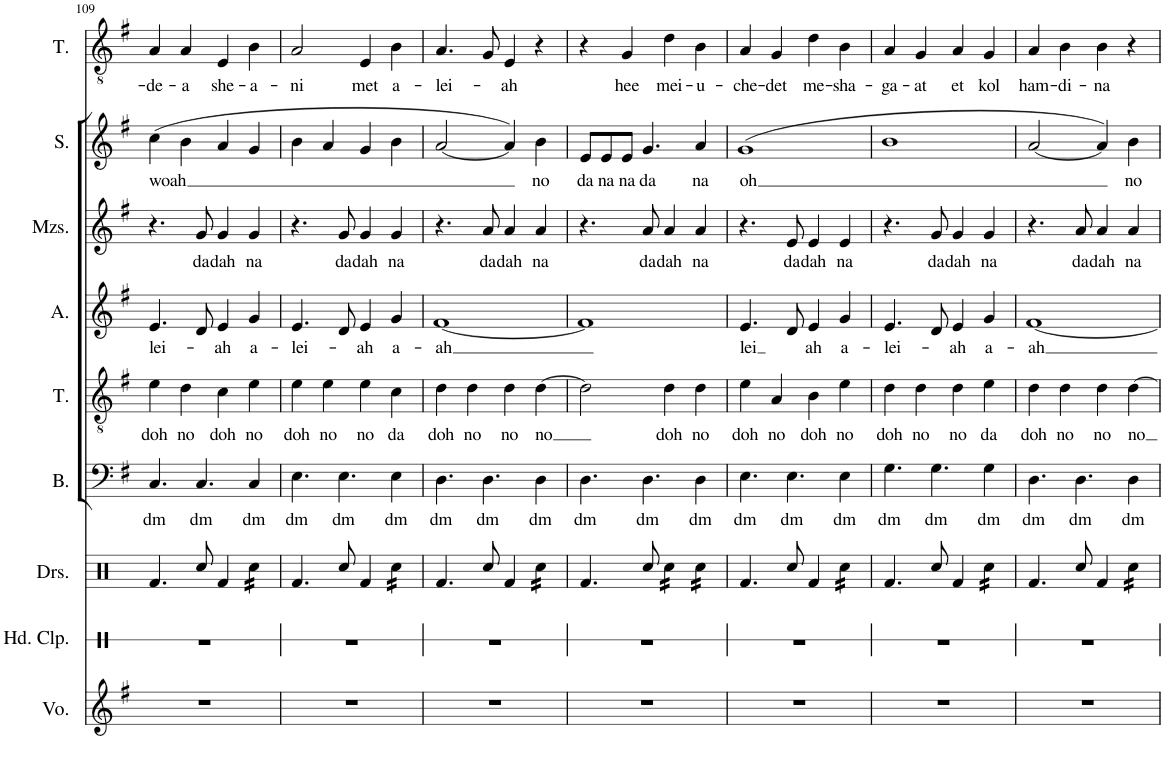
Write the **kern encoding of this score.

**kern	**kern	**kern	**kern	**text	**kern	**text	**kern	**text	**kern	**text	**kern	**text	**kern	**text
*part9	*part8	*part7	*part6	*part6	*part5	*part5	*part4	*part4	*part3	*part3	*part2	*part2	*part1	*part1
*staff9	*staff8	*staff7	*staff6	*staff6	*staff5	*staff5	*staff4	*staff4	*staff3	*staff3	*staff2	*staff2	*staff1	*staff1
*I"Voice	*I"Hand Clap	*I"Drumset	*I"Bass	*	*I"Tenor	*	*I"Alto	*	*I"Mezzo-soprano	*	*I"Soprano	*	*I"Tenor	*
*I'Vo.	*I'Hd. Clp.	*I'Drs.	*I'B.	*	*I'T.	*	*I'A.	*	*I'Mzs.	*	*I'S.	*	*I'T.	*
!!LO:PB:g=z
*clefG2	*clefX	*clefX	*clefF4	*	*clefGv2	*	*clefG2	*	*clefG2	*	*clefG2	*	*clefGv2	*
*k[f#]	*k[]	*k[]	*k[f#]	*	*k[f#]	*	*k[f#]	*	*k[f#]	*	*k[f#]	*	*k[f#]	*
*M4/4	*M4/4	*M4/4	*M4/4	*	*M4/4	*	*M4/4	*	*M4/4	*	*M4/4	*	*M4/4	*
*met(c)	*met(c)	*met(c)	*met(c)	*	*met(c)	*	*met(c)	*	*met(c)	*	*met(c)	*	*met(c)	*
=109	=109	=109	=109	=109	=109	=109	=109	=109	=109	=109	=109	=109	=109	=109
!	!	!	!	!LO:LY:b	!	!LO:LY:b	!	!LO:LY:b	!	!	!	!LO:LY:b	!	!LO:LY:b
1r	1r	4.Rf/	4.C/	dm	4e\	doh	4.e/	lei-	4.r	.	(4cc\	woah	4A/	-de-
!	!	!	!	!	!	!LO:LY:b	!	!	!	!	!	!	!	!LO:LY:b
.	.	.	.	.	4d\	no	.	.	.	.	4b\	.	4A/	-a
!	!	!	!	!LO:LY:b	!	!	!	!	!	!LO:LY:b	!	!	!	!
.	.	8Rcc/	4.C/	dm	.	.	8d/	.	8g/	da	.	.	.	.
!	!	!	!	!	!	!LO:LY:b	!	!LO:LY:b	!	!LO:LY:b	!	!	!	!LO:LY:b
.	.	4Rf/	.	.	4c\	doh	4e/	-ah	4g/	dah	4a/	.	4E/	she-
!	!	!	!	!LO:LY:b	!	!LO:LY:b	!	!LO:LY:b	!	!LO:LY:b	!	!	!	!LO:LY:b
*	*	*tremolo	*	*	*	*	*	*	*	*	*	*	*	*
.	.	16Rcc\LL	4C/	dm	4e\	no	4g/	a-	4g/	na	4g/	.	4B\	-a-
.	.	16Rcc\	.	.	.	.	.	.	.	.	.	.	.	.
.	.	16Rcc\	.	.	.	.	.	.	.	.	.	.	.	.
.	.	16Rcc\JJ	.	.	.	.	.	.	.	.	.	.	.	.
*	*	*Xtremolo	*	*	*	*	*	*	*	*	*	*	*	*
=110	=110	=110	=110	=110	=110	=110	=110	=110	=110	=110	=110	=110	=110	=110
!	!	!	!	!LO:LY:b	!	!LO:LY:b	!	!LO:LY:b	!	!	!	!	!	!LO:LY:b
1r	1r	4.Rf/	4.E\	dm	4e\	doh	4.e/	-lei-	4.r	.	4b\	.	2A/	-ni
!	!	!	!	!	!	!LO:LY:b	!	!	!	!	!	!	!	!
.	.	.	.	.	4e\	no	.	.	.	.	4a/	.	.	.
!	!	!	!	!LO:LY:b	!	!	!	!	!	!LO:LY:b	!	!	!	!
.	.	8Rcc/	4.E\	dm	.	.	8d/	.	8g/	da	.	.	.	.
!	!	!	!	!	!	!LO:LY:b	!	!LO:LY:b	!	!LO:LY:b	!	!	!	!LO:LY:b
.	.	4Rf/	.	.	4e\	no	4e/	-ah	4g/	dah	4g/	.	4E/	met
!	!	!	!	!LO:LY:b	!	!LO:LY:b	!	!LO:LY:b	!	!LO:LY:b	!	!	!	!LO:LY:b
*	*	*tremolo	*	*	*	*	*	*	*	*	*	*	*	*
.	.	16Rcc\LL	4E\	dm	4c\	da	4g/	a-	4g/	na	4b\	.	4B\	a-
.	.	16Rcc\	.	.	.	.	.	.	.	.	.	.	.	.
.	.	16Rcc\	.	.	.	.	.	.	.	.	.	.	.	.
.	.	16Rcc\JJ	.	.	.	.	.	.	.	.	.	.	.	.
*	*	*Xtremolo	*	*	*	*	*	*	*	*	*	*	*	*
=111	=111	=111	=111	=111	=111	=111	=111	=111	=111	=111	=111	=111	=111	=111
!	!	!	!	!LO:LY:b	!	!LO:LY:b	!	!LO:LY:b	!	!	!	!	!	!LO:LY:b
1r	1r	4.Rf/	4.D\	dm	4d\	doh	[1f#	-ah	4.r	.	[2a/	.	4.A/	-lei-
!	!	!	!	!	!	!LO:LY:b	!	!	!	!	!	!	!	!
.	.	.	.	.	4d\	no	.	.	.	.	.	.	.	.
!	!	!	!	!LO:LY:b	!	!	!	!	!	!LO:LY:b	!	!	!	!
.	.	8Rcc/	4.D\	dm	.	.	.	.	8a/	da	.	.	8G/	.
!	!	!	!	!	!	!LO:LY:b	!	!	!	!LO:LY:b	!	!	!	!LO:LY:b
.	.	4Rf/	.	.	4d\	no	.	.	4a/	dah	4a/])	.	4E/	-ah
!	!	!	!	!LO:LY:b	!	!LO:LY:b	!	!	!	!LO:LY:b	!	!LO:LY:b	!	!
*	*	*tremolo	*	*	*	*	*	*	*	*	*	*	*	*
.	.	16Rcc\LL	4D\	dm	[4d\	no	.	.	4a/	na	4b\	no	4r	.
.	.	16Rcc\	.	.	.	.	.	.	.	.	.	.	.	.
.	.	16Rcc\	.	.	.	.	.	.	.	.	.	.	.	.
.	.	16Rcc\JJ	.	.	.	.	.	.	.	.	.	.	.	.
*	*	*Xtremolo	*	*	*	*	*	*	*	*	*	*	*	*
=112	=112	=112	=112	=112	=112	=112	=112	=112	=112	=112	=112	=112	=112	=112
!	!	!	!	!LO:LY:b	!	!	!	!	!	!	!	!LO:LY:b	!	!
1r	1r	4.Rf/	4.D\	dm	2d\]	.	1f#]	.	4.r	.	8e/L	da	4r	.
!	!	!	!	!	!	!	!	!	!	!	!	!LO:LY:b	!	!
.	.	.	.	.	.	.	.	.	.	.	8e/	na	.	.
!	!	!	!	!	!	!	!	!	!	!	!	!LO:LY:b	!	!LO:LY:b
.	.	.	.	.	.	.	.	.	.	.	8e/J	na	4G/	hee
!	!	!	!	!LO:LY:b	!	!	!	!	!	!LO:LY:b	!	!LO:LY:b	!	!
.	.	8Rcc/	4.D\	dm	.	.	.	.	8a/	da	4.g/	da	.	.
!	!	!	!	!	!	!LO:LY:b	!	!	!	!LO:LY:b	!	!	!	!LO:LY:b
*	*	*tremolo	*	*	*	*	*	*	*	*	*	*	*	*
.	.	16Rcc\LL	.	.	4d\	doh	.	.	4a/	dah	.	.	4d\	mei-
.	.	16Rcc\	.	.	.	.	.	.	.	.	.	.	.	.
.	.	16Rcc\	.	.	.	.	.	.	.	.	.	.	.	.
.	.	16Rcc\JJ	.	.	.	.	.	.	.	.	.	.	.	.
!	!	!	!	!LO:LY:b	!	!LO:LY:b	!	!	!	!LO:LY:b	!	!LO:LY:b	!	!LO:LY:b
.	.	16Rcc\LL	4D\	dm	4d\	no	.	.	4a/	na	4a/	na	4B\	-u-
.	.	16Rcc\	.	.	.	.	.	.	.	.	.	.	.	.
.	.	16Rcc\	.	.	.	.	.	.	.	.	.	.	.	.
.	.	16Rcc\JJ	.	.	.	.	.	.	.	.	.	.	.	.
*	*	*Xtremolo	*	*	*	*	*	*	*	*	*	*	*	*
=113	=113	=113	=113	=113	=113	=113	=113	=113	=113	=113	=113	=113	=113	=113
!	!	!	!	!LO:LY:b	!	!LO:LY:b	!	!LO:LY:b	!	!	!	!LO:LY:b	!	!LO:LY:b
1r	1r	4.Rf/	4.E\	dm	4e\	doh	4.e/	-lei	4.r	.	(1g	oh	4A/	-che-
!	!	!	!	!	!	!LO:LY:b	!	!	!	!	!	!	!	!LO:LY:b
.	.	.	.	.	4A/	no	.	.	.	.	.	.	4G/	-det
!	!	!	!	!LO:LY:b	!	!	!	!	!	!LO:LY:b	!	!	!	!
.	.	8Rcc/	4.E\	dm	.	.	8d/	.	8e/	da	.	.	.	.
!	!	!	!	!	!	!LO:LY:b	!	!LO:LY:b	!	!LO:LY:b	!	!	!	!LO:LY:b
.	.	4Rf/	.	.	4B\	doh	4e/	-ah	4e/	dah	.	.	4d\	me-
!	!	!	!	!LO:LY:b	!	!LO:LY:b	!	!LO:LY:b	!	!LO:LY:b	!	!	!	!LO:LY:b
*	*	*tremolo	*	*	*	*	*	*	*	*	*	*	*	*
.	.	16Rcc\LL	4E\	dm	4e\	no	4g/	a-	4e/	na	.	.	4B\	-sha-
.	.	16Rcc\	.	.	.	.	.	.	.	.	.	.	.	.
.	.	16Rcc\	.	.	.	.	.	.	.	.	.	.	.	.
.	.	16Rcc\JJ	.	.	.	.	.	.	.	.	.	.	.	.
*	*	*Xtremolo	*	*	*	*	*	*	*	*	*	*	*	*
=114	=114	=114	=114	=114	=114	=114	=114	=114	=114	=114	=114	=114	=114	=114
!	!	!	!	!LO:LY:b	!	!LO:LY:b	!	!LO:LY:b	!	!	!	!	!	!LO:LY:b
1r	1r	4.Rf/	4.G\	dm	4d\	doh	4.e/	-lei-	4.r	.	1b	.	4A/	-ga-
!	!	!	!	!	!	!LO:LY:b	!	!	!	!	!	!	!	!LO:LY:b
.	.	.	.	.	4d\	no	.	.	.	.	.	.	4G/	-at
!	!	!	!	!LO:LY:b	!	!	!	!	!	!LO:LY:b	!	!	!	!
.	.	8Rcc/	4.G\	dm	.	.	8d/	.	8g/	da	.	.	.	.
!	!	!	!	!	!	!LO:LY:b	!	!LO:LY:b	!	!LO:LY:b	!	!	!	!LO:LY:b
.	.	4Rf/	.	.	4d\	no	4e/	-ah	4g/	dah	.	.	4A/	et
!	!	!	!	!LO:LY:b	!	!LO:LY:b	!	!LO:LY:b	!	!LO:LY:b	!	!	!	!LO:LY:b
*	*	*tremolo	*	*	*	*	*	*	*	*	*	*	*	*
.	.	16Rcc\LL	4G\	dm	4e\	da	4g/	a-	4g/	na	.	.	4G/	kol
.	.	16Rcc\	.	.	.	.	.	.	.	.	.	.	.	.
.	.	16Rcc\	.	.	.	.	.	.	.	.	.	.	.	.
.	.	16Rcc\JJ	.	.	.	.	.	.	.	.	.	.	.	.
*	*	*Xtremolo	*	*	*	*	*	*	*	*	*	*	*	*
=115	=115	=115	=115	=115	=115	=115	=115	=115	=115	=115	=115	=115	=115	=115
!	!	!	!	!LO:LY:b	!	!LO:LY:b	!	!LO:LY:b	!	!	!	!	!	!LO:LY:b
1r	1r	4.Rf/	4.D\	dm	4d\	doh	[1f#	-ah	4.r	.	[2a/	.	4A/	ham-
!	!	!	!	!	!	!LO:LY:b	!	!	!	!	!	!	!	!LO:LY:b
.	.	.	.	.	4d\	no	.	.	.	.	.	.	4B\	-di-
!	!	!	!	!LO:LY:b	!	!	!	!	!	!LO:LY:b	!	!	!	!
.	.	8Rcc/	4.D\	dm	.	.	.	.	8a/	da	.	.	.	.
!	!	!	!	!	!	!LO:LY:b	!	!	!	!LO:LY:b	!	!	!	!LO:LY:b
.	.	4Rf/	.	.	4d\	no	.	.	4a/	dah	4a/])	.	4B\	-na
!	!	!	!	!LO:LY:b	!	!LO:LY:b	!	!	!	!LO:LY:b	!	!LO:LY:b	!	!
*	*	*tremolo	*	*	*	*	*	*	*	*	*	*	*	*
.	.	16Rcc\LL	4D\	dm	[4d\	no	.	.	4a/	na	4b\	no	4r	.
.	.	16Rcc\	.	.	.	.	.	.	.	.	.	.	.	.
.	.	16Rcc\	.	.	.	.	.	.	.	.	.	.	.	.
.	.	16Rcc\JJ	.	.	.	.	.	.	.	.	.	.	.	.
*	*	*Xtremolo	*	*	*	*	*	*	*	*	*	*	*	*
=	=	=	=	=	=	=	=	=	=	=	=	=	=	=
*-	*-	*-	*-	*-	*-	*-	*-	*-	*-	*-	*-	*-	*-	*-
